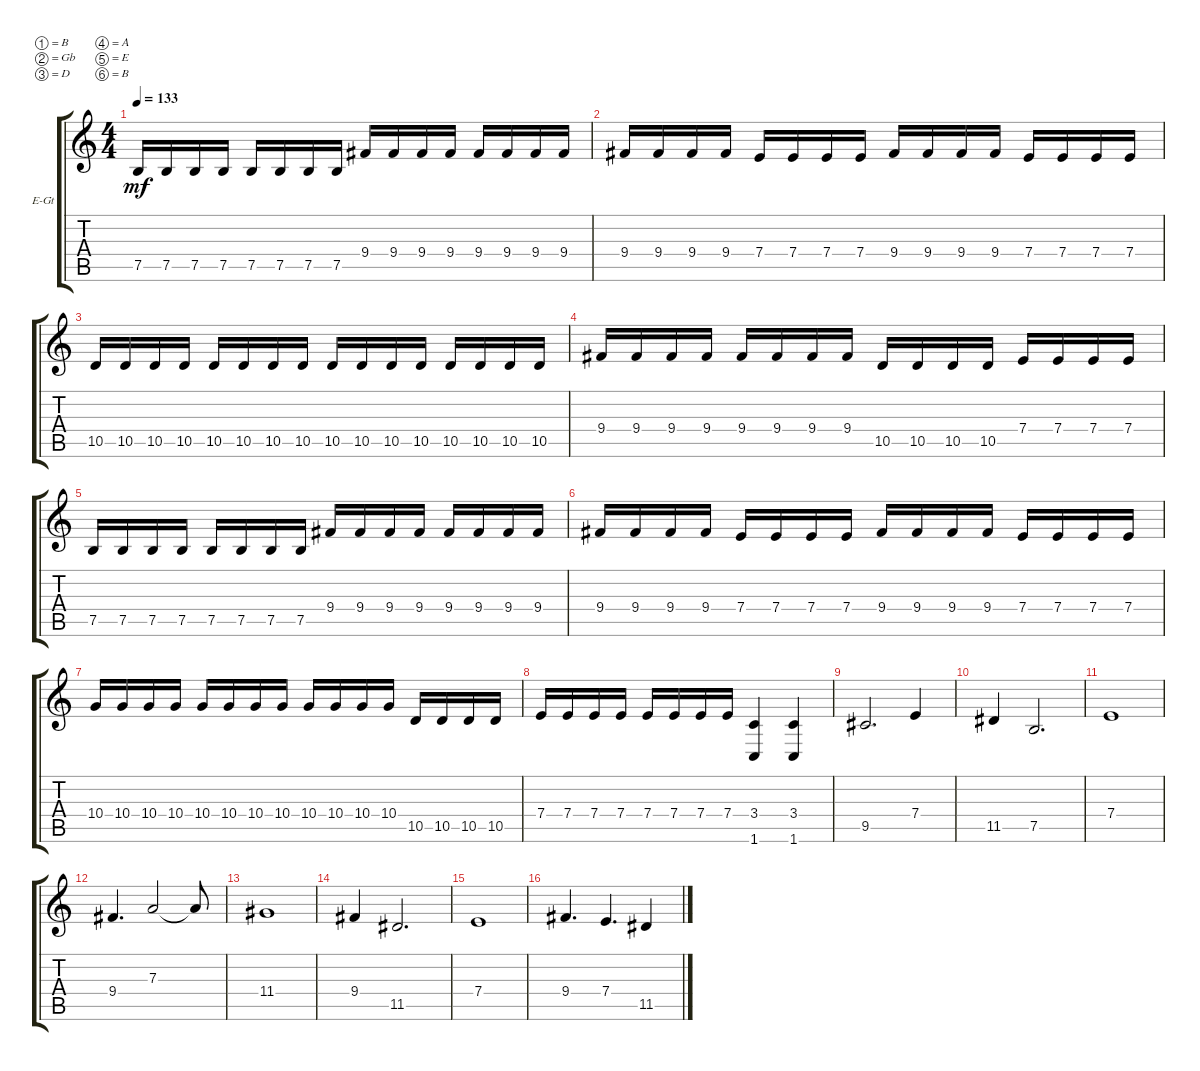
\bracketExtendMode groupsimilarinstruments
\firstSystemTrackNameOrientation horizontal
\otherSystemsTrackNameOrientation horizontal
\track ("Vesa Kenttãkumpu" "E-Gt") {instrument distortionguitar}
\staff {score tabs}
\tuning (B3 Gb3 D3 A2 E2 B1)
\ts (4 4)
\tempo 133
\clef g2
\ks c
7.5.16{dy mf} 7.5.16 7.5.16 7.5.16 7.5.16 7.5.16 7.5.16 7.5.16 9.4.16 9.4.16 9.4.16 9.4.16 9.4.16 9.4.16 9.4.16 9.4.16 |
9.4.16 9.4.16 9.4.16 9.4.16 7.4.16 7.4.16 7.4.16 7.4.16 9.4.16 9.4.16 9.4.16 9.4.16 7.4.16 7.4.16 7.4.16 7.4.16 |
10.5.16 10.5.16 10.5.16 10.5.16 10.5.16 10.5.16 10.5.16 10.5.16 10.5.16 10.5.16 10.5.16 10.5.16 10.5.16 10.5.16 10.5.16 10.5.16 |
9.4.16 9.4.16 9.4.16 9.4.16 9.4.16 9.4.16 9.4.16 9.4.16 10.5.16 10.5.16 10.5.16 10.5.16 7.4.16 7.4.16 7.4.16 7.4.16 |
7.5.16 7.5.16 7.5.16 7.5.16 7.5.16 7.5.16 7.5.16 7.5.16 9.4.16 9.4.16 9.4.16 9.4.16 9.4.16 9.4.16 9.4.16 9.4.16 |
9.4.16 9.4.16 9.4.16 9.4.16 7.4.16 7.4.16 7.4.16 7.4.16 9.4.16 9.4.16 9.4.16 9.4.16 7.4.16 7.4.16 7.4.16 7.4.16 |
10.4.16 10.4.16 10.4.16 10.4.16 10.4.16 10.4.16 10.4.16 10.4.16 10.4.16 10.4.16 10.4.16 10.4.16 10.5.16 10.5.16 10.5.16 10.5.16 |
7.4.16 7.4.16 7.4.16 7.4.16 7.4.16 7.4.16 7.4.16 7.4.16 (1.6 3.4).4 (3.4 1.6).4 |
9.5.2{d} 7.4.4 |
11.5.4 7.5.2{d} |
7.4.1 |
9.4.4{d} 7.3.2 7.3{t}.8 |
11.4.1 |
9.4.4 11.5.2{d} |
7.4.1 |
9.4.4{d} 7.4.4{d} 11.5.4
